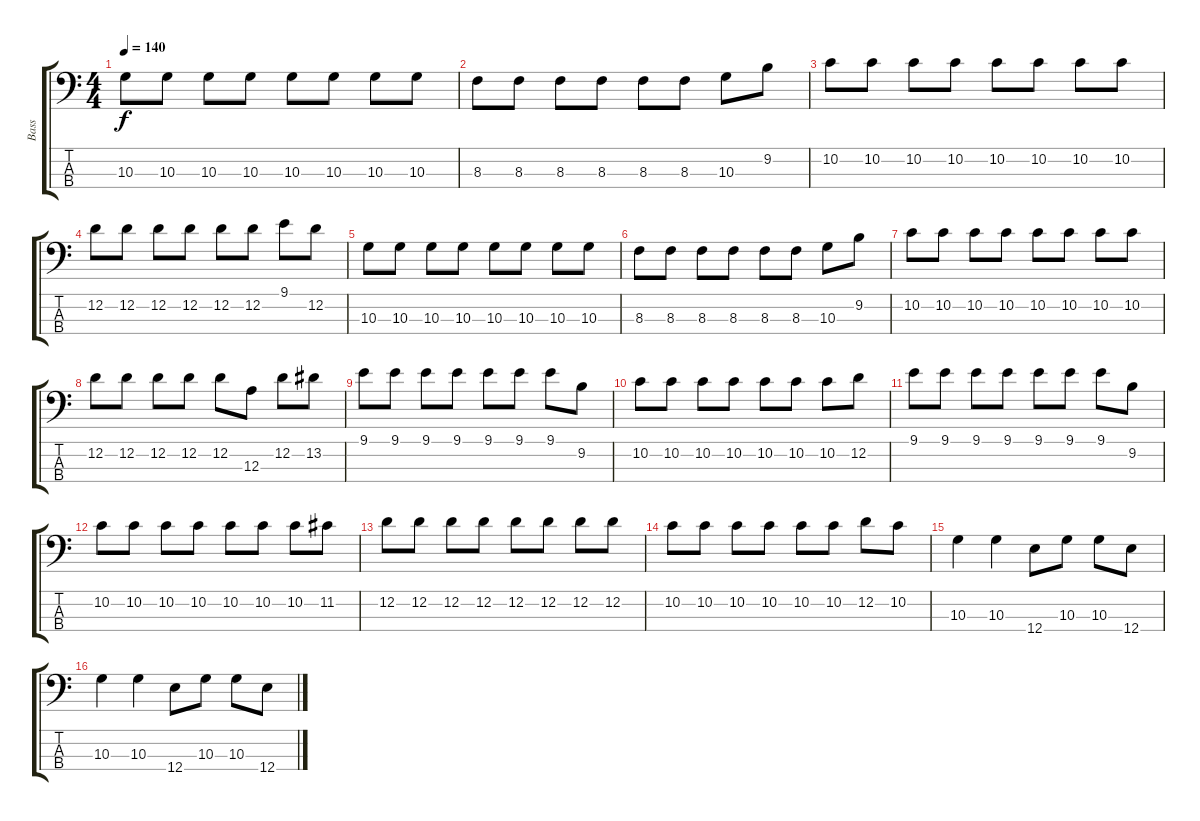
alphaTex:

\track ("Bass" "Bass") {instrument electricbasspick}
\staff {score tabs}
\tuning (G2 D2 A1 E1) {hide}
\ts (4 4)
\tempo 140
\clef f4
\ks c
10.3.8{dy f} 10.3.8 10.3.8 10.3.8 10.3.8 10.3.8 10.3.8 10.3.8 |
8.3.8 8.3.8 8.3.8 8.3.8 8.3.8 8.3.8 10.3.8 9.2.8 |
10.2.8 10.2.8 10.2.8 10.2.8 10.2.8 10.2.8 10.2.8 10.2.8 |
12.2.8 12.2.8 12.2.8 12.2.8 12.2.8 12.2.8 9.1.8 12.2.8 |
10.3.8 10.3.8 10.3.8 10.3.8 10.3.8 10.3.8 10.3.8 10.3.8 |
8.3.8 8.3.8 8.3.8 8.3.8 8.3.8 8.3.8 10.3.8 9.2.8 |
10.2.8 10.2.8 10.2.8 10.2.8 10.2.8 10.2.8 10.2.8 10.2.8 |
12.2.8 12.2.8 12.2.8 12.2.8 12.2.8 12.3.8 12.2.8 13.2.8 |
9.1.8 9.1.8 9.1.8 9.1.8 9.1.8 9.1.8 9.1.8 9.2.8 |
10.2.8 10.2.8 10.2.8 10.2.8 10.2.8 10.2.8 10.2.8 12.2.8 |
9.1.8 9.1.8 9.1.8 9.1.8 9.1.8 9.1.8 9.1.8 9.2.8 |
10.2.8 10.2.8 10.2.8 10.2.8 10.2.8 10.2.8 10.2.8 11.2.8 |
12.2.8 12.2.8 12.2.8 12.2.8 12.2.8 12.2.8 12.2.8 12.2.8 |
10.2.8 10.2.8 10.2.8 10.2.8 10.2.8 10.2.8 12.2.8 10.2.8 |
10.3.4 10.3.4 12.4.8 10.3.8 10.3.8 12.4.8 |
10.3.4 10.3.4 12.4.8 10.3.8 10.3.8 12.4.8
